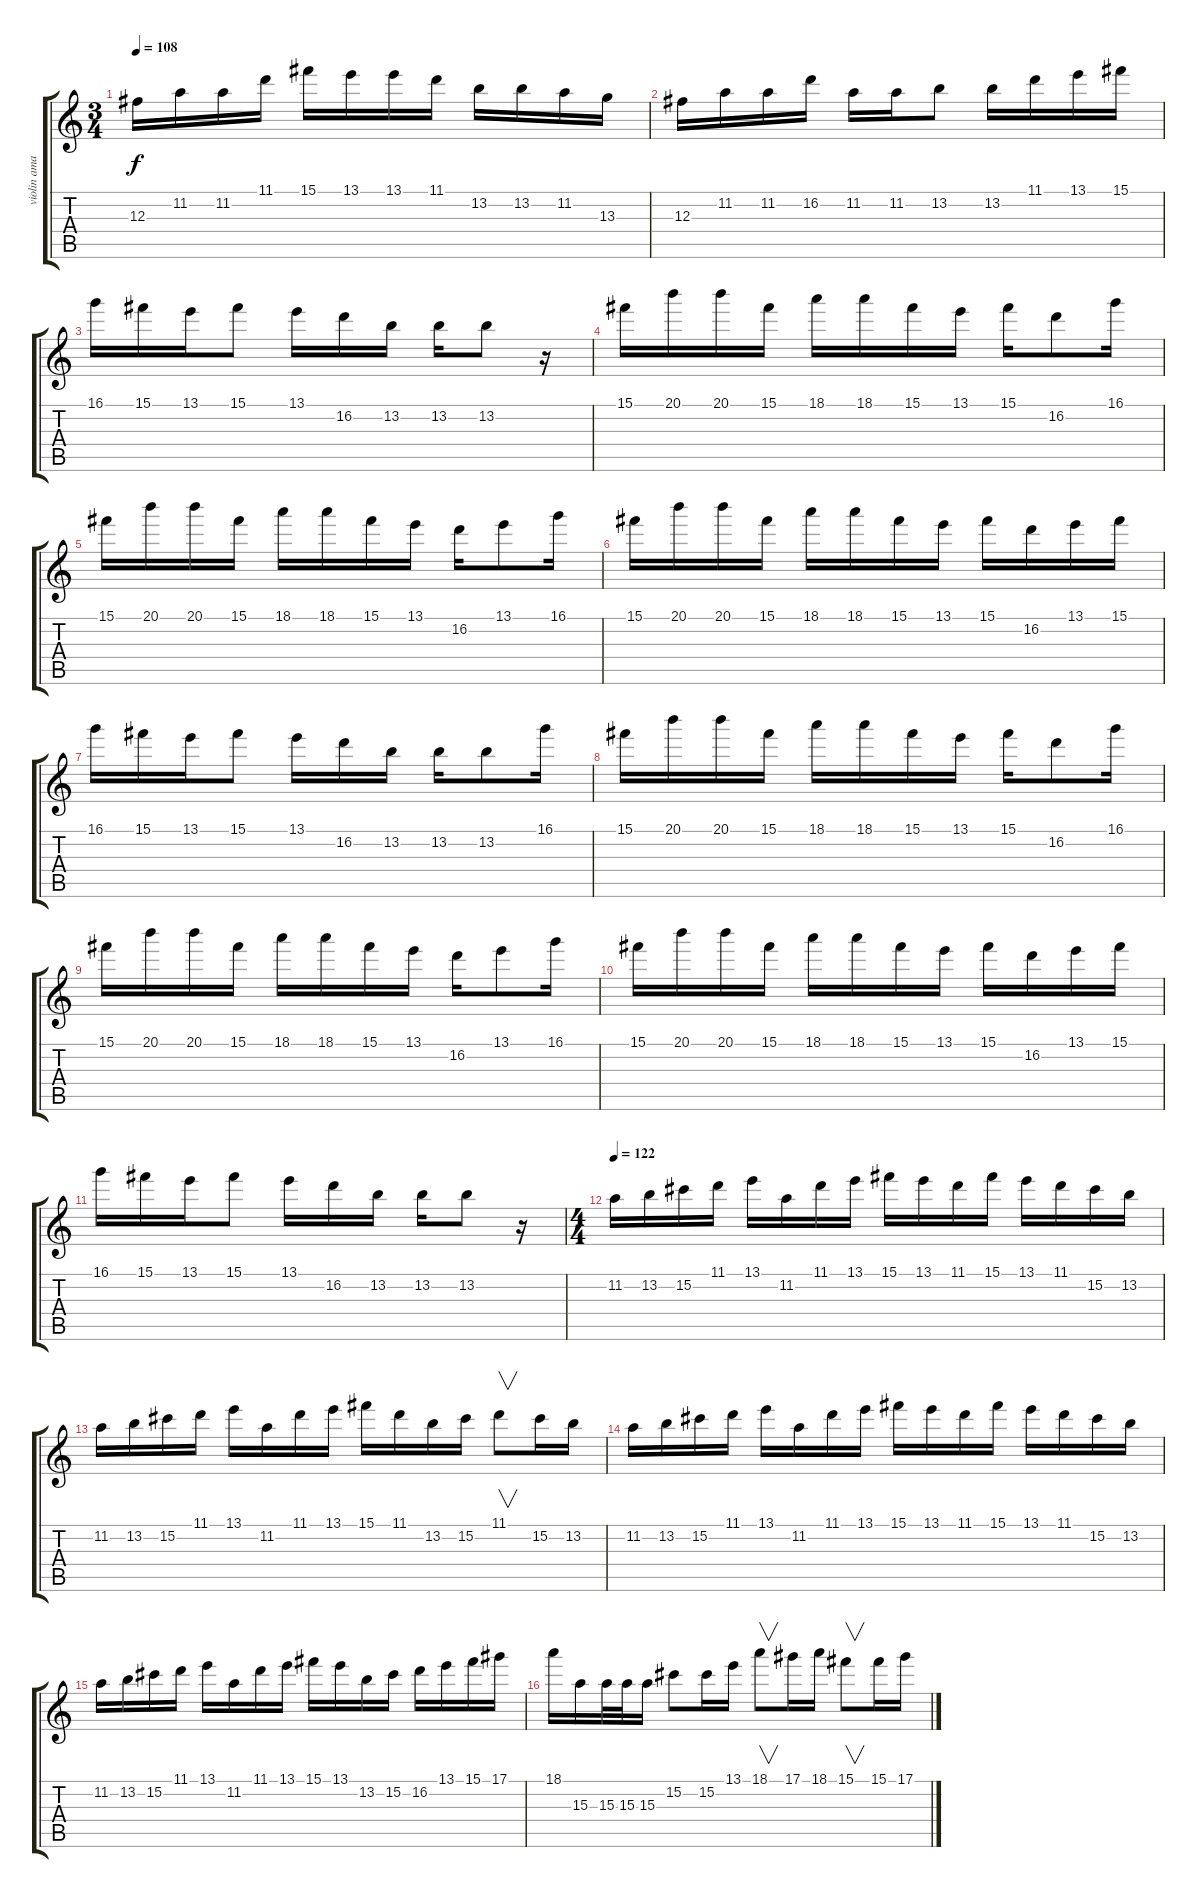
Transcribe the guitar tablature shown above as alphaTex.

\track ("violin amagado" "violin ama") {instrument overdrivenguitar}
\staff {score tabs}
\tuning (Eb4 Bb3 Gb3 Db3 Ab2 Eb2) {hide}
\ts (3 4)
\tempo 108
\clef g2
\ks c
12.3.16{dy f} 11.2.16 11.2.16 11.1.16 15.1.16 13.1.16 13.1.16 11.1.16 13.2.16 13.2.16 11.2.16 13.3.16 |
12.3.16 11.2.16 11.2.16 16.2.16 11.2.16 11.2.16 13.2.8 13.2.16 11.1.16 13.1.16 15.1.16 |
16.1.16 15.1.16 13.1.16 15.1.8 13.1.16 16.2.16 13.2.16 13.2.16 13.2.8 r.16 |
15.1.16 20.1.16 20.1.16 15.1.16 18.1.16 18.1.16 15.1.16 13.1.16 15.1.16 16.2.8 16.1.16 |
15.1.16 20.1.16 20.1.16 15.1.16 18.1.16 18.1.16 15.1.16 13.1.16 16.2.16 13.1.8 16.1.16 |
15.1.16 20.1.16 20.1.16 15.1.16 18.1.16 18.1.16 15.1.16 13.1.16 15.1.16 16.2.16 13.1.16 15.1.16 |
16.1.16 15.1.16 13.1.16 15.1.8 13.1.16 16.2.16 13.2.16 13.2.16 13.2.8 16.1.16 |
15.1.16 20.1.16 20.1.16 15.1.16 18.1.16 18.1.16 15.1.16 13.1.16 15.1.16 16.2.8 16.1.16 |
15.1.16 20.1.16 20.1.16 15.1.16 18.1.16 18.1.16 15.1.16 13.1.16 16.2.16 13.1.8 16.1.16 |
15.1.16 20.1.16 20.1.16 15.1.16 18.1.16 18.1.16 15.1.16 13.1.16 15.1.16 16.2.16 13.1.16 15.1.16 |
16.1.16 15.1.16 13.1.16 15.1.8 13.1.16 16.2.16 13.2.16 13.2.16 13.2.8 r.16 |
\ts (4 4)
\tempo 122
11.2.16 13.2.16 15.2.16 11.1.16 13.1.16 11.2.16 11.1.16 13.1.16 15.1.16 13.1.16 11.1.16 15.1.16 13.1.16 11.1.16 15.2.16 13.2.16 |
11.2.16 13.2.16 15.2.16 11.1.16 13.1.16 11.2.16 11.1.16 13.1.16 15.1.16 11.1.16 13.2.16 15.2.16 11.1.8{v} 15.2.16 13.2.16 |
11.2.16 13.2.16 15.2.16 11.1.16 13.1.16 11.2.16 11.1.16 13.1.16 15.1.16 13.1.16 11.1.16 15.1.16 13.1.16 11.1.16 15.2.16 13.2.16 |
11.2.16 13.2.16 15.2.16 11.1.16 13.1.16 11.2.16 11.1.16 13.1.16 15.1.16 13.1.16 13.2.16 15.2.16 16.2.16 13.1.16 15.1.16 17.1.16 |
18.1.16 15.3.16 15.3.32 15.3.32 15.3.16 15.2.8 15.2.16 13.1.16 18.1.8{v} 17.1.16 18.1.16 15.1.8{v} 15.1.16 17.1.16
